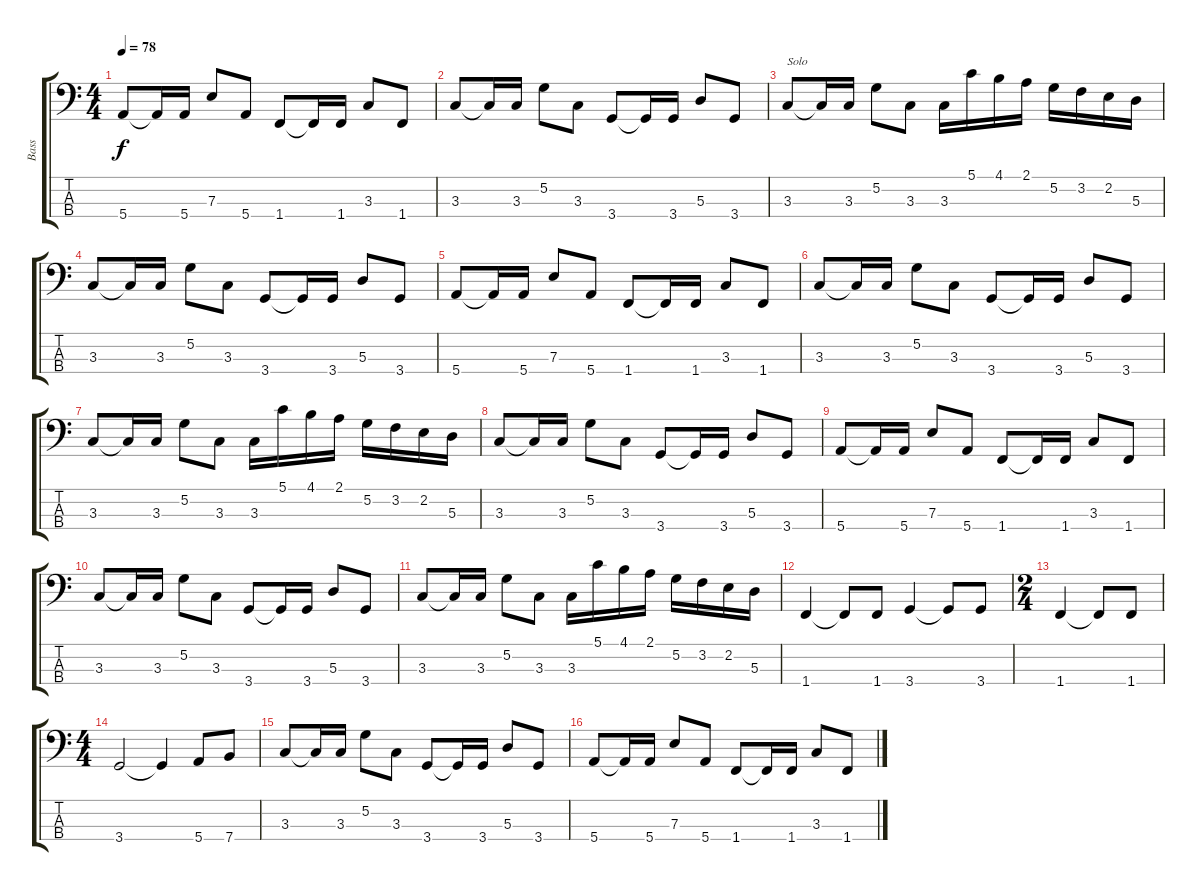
\track ("Bass" "Bass") {instrument electricbassfinger}
\staff {score tabs}
\tuning (G2 D2 A1 E1) {hide}
\ts (4 4)
\tempo 78
\clef f4
\ks c
5.4.8{dy f} 5.4{t}.16 5.4.16 7.3.8 5.4.8 1.4.8 1.4{t}.16 1.4.16 3.3.8 1.4.8 |
3.3.8 3.3{t}.16 3.3.16 5.2.8 3.3.8 3.4.8 3.4{t}.16 3.4.16 5.3.8 3.4.8 |
3.3.8{txt "Solo"} 3.3{t}.16 3.3.16 5.2.8 3.3.8 3.3.16 5.1.16 4.1.16 2.1.16 5.2.16 3.2.16 2.2.16 5.3.16 |
3.3.8 3.3{t}.16 3.3.16 5.2.8 3.3.8 3.4.8 3.4{t}.16 3.4.16 5.3.8 3.4.8 |
5.4.8 5.4{t}.16 5.4.16 7.3.8 5.4.8 1.4.8 1.4{t}.16 1.4.16 3.3.8 1.4.8 |
3.3.8 3.3{t}.16 3.3.16 5.2.8 3.3.8 3.4.8 3.4{t}.16 3.4.16 5.3.8 3.4.8 |
3.3.8 3.3{t}.16 3.3.16 5.2.8 3.3.8 3.3.16 5.1.16 4.1.16 2.1.16 5.2.16 3.2.16 2.2.16 5.3.16 |
3.3.8 3.3{t}.16 3.3.16 5.2.8 3.3.8 3.4.8 3.4{t}.16 3.4.16 5.3.8 3.4.8 |
5.4.8 5.4{t}.16 5.4.16 7.3.8 5.4.8 1.4.8 1.4{t}.16 1.4.16 3.3.8 1.4.8 |
3.3.8 3.3{t}.16 3.3.16 5.2.8 3.3.8 3.4.8 3.4{t}.16 3.4.16 5.3.8 3.4.8 |
3.3.8 3.3{t}.16 3.3.16 5.2.8 3.3.8 3.3.16 5.1.16 4.1.16 2.1.16 5.2.16 3.2.16 2.2.16 5.3.16 |
1.4.4 1.4{t}.8 1.4.8 3.4.4 3.4{t}.8 3.4.8 |
\ts (2 4)
1.4.4 1.4{t}.8 1.4.8 |
\ts (4 4)
3.4.2 3.4{t}.4 5.4.8 7.4.8 |
3.3.8 3.3{t}.16 3.3.16 5.2.8 3.3.8 3.4.8 3.4{t}.16 3.4.16 5.3.8 3.4.8 |
5.4.8 5.4{t}.16 5.4.16 7.3.8 5.4.8 1.4.8 1.4{t}.16 1.4.16 3.3.8 1.4.8
